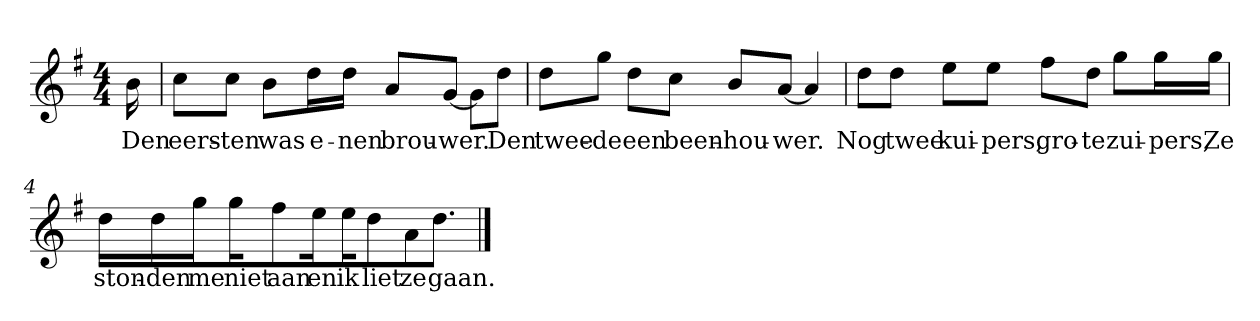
**kern	**text
*part1	*part1
*staff1	*staff1
*clefG2	*
*k[f#]	*
*G:	*
*M4/4	*
*MM120	*
=	=
16b	Den
=1	=1
8cc\L	eers-
8cc\J	-ten
8b\L	was
16dd\L	e-
16dd\JJ	-nen
8a/L	brou-
[8g/J	-wer.
8g\L]	.
8dd\J	Den
=2	=2
8dd\L	twee-
8gg\J	-de
8dd\L	een
8cc\J	been-
8b/L	-hou-
[8a/J	-wer.
4a]	.
=3	=3
8dd\L	Nog
8dd\J	twee
8ee\L	kui-
8ee\J	-pers,
8ff#\L	gro-
8dd\J	-te
8gg\L	zui-
16gg\L	-pers,
16gg\JJ	Ze
=4	=4
16dd\LL	ston-
16dd\	-den
16gg\JJ	me
16gg\KL	niet
8ff#\	aan
16ee\Jk	en
16ee\KL	ik
8dd\	liet
8a\J	ze
8.ddJ	gaan.
==	==
*-	*-
